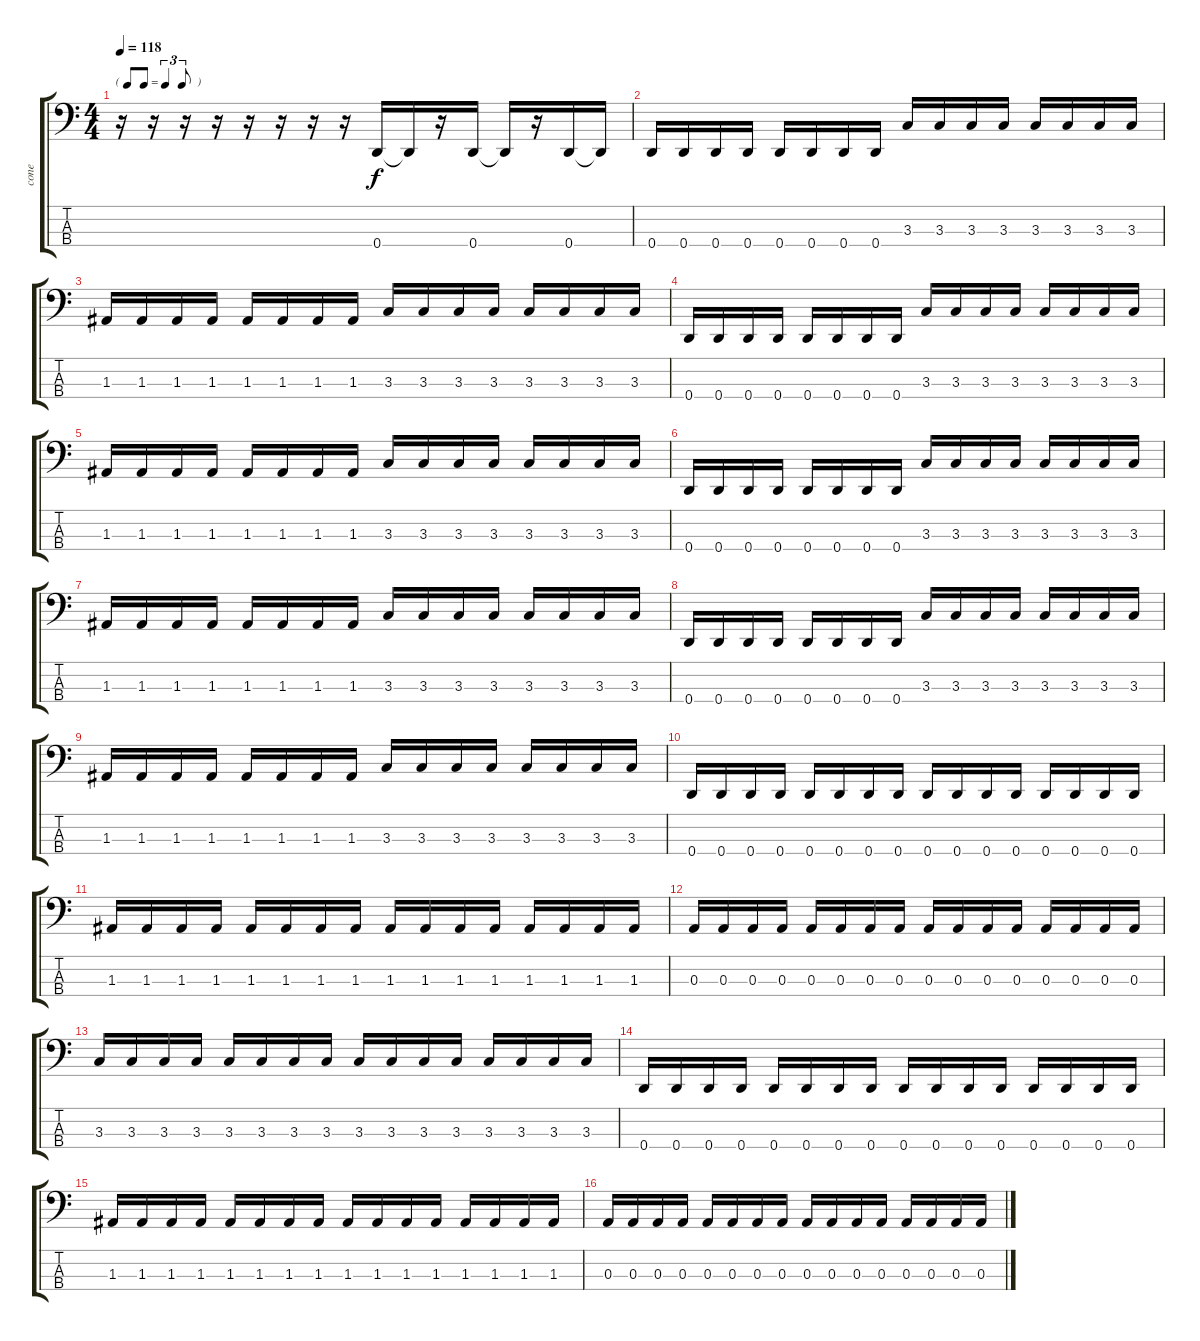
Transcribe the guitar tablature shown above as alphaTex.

\track ("cone" "cone") {instrument electricbasspick}
\staff {score tabs}
\tuning (G2 D2 A1 D1) {hide}
\ts (4 4)
\tf triplet8th
\tempo 118
\clef f4
\ks c
r.16{dy f} r.16 r.16 r.16 r.16 r.16 r.16 r.16 0.4.16 0.4{t}.16 r.16 0.4.16 0.4{t}.16 r.16 0.4.16 0.4{t}.16 |
0.4.16 0.4.16 0.4.16 0.4.16 0.4.16 0.4.16 0.4.16 0.4.16 3.3.16 3.3.16 3.3.16 3.3.16 3.3.16 3.3.16 3.3.16 3.3.16 |
1.3.16 1.3.16 1.3.16 1.3.16 1.3.16 1.3.16 1.3.16 1.3.16 3.3.16 3.3.16 3.3.16 3.3.16 3.3.16 3.3.16 3.3.16 3.3.16 |
0.4.16 0.4.16 0.4.16 0.4.16 0.4.16 0.4.16 0.4.16 0.4.16 3.3.16 3.3.16 3.3.16 3.3.16 3.3.16 3.3.16 3.3.16 3.3.16 |
1.3.16 1.3.16 1.3.16 1.3.16 1.3.16 1.3.16 1.3.16 1.3.16 3.3.16 3.3.16 3.3.16 3.3.16 3.3.16 3.3.16 3.3.16 3.3.16 |
0.4.16 0.4.16 0.4.16 0.4.16 0.4.16 0.4.16 0.4.16 0.4.16 3.3.16 3.3.16 3.3.16 3.3.16 3.3.16 3.3.16 3.3.16 3.3.16 |
1.3.16 1.3.16 1.3.16 1.3.16 1.3.16 1.3.16 1.3.16 1.3.16 3.3.16 3.3.16 3.3.16 3.3.16 3.3.16 3.3.16 3.3.16 3.3.16 |
0.4.16 0.4.16 0.4.16 0.4.16 0.4.16 0.4.16 0.4.16 0.4.16 3.3.16 3.3.16 3.3.16 3.3.16 3.3.16 3.3.16 3.3.16 3.3.16 |
1.3.16 1.3.16 1.3.16 1.3.16 1.3.16 1.3.16 1.3.16 1.3.16 3.3.16 3.3.16 3.3.16 3.3.16 3.3.16 3.3.16 3.3.16 3.3.16 |
0.4.16 0.4.16 0.4.16 0.4.16 0.4.16 0.4.16 0.4.16 0.4.16 0.4.16 0.4.16 0.4.16 0.4.16 0.4.16 0.4.16 0.4.16 0.4.16 |
1.3.16 1.3.16 1.3.16 1.3.16 1.3.16 1.3.16 1.3.16 1.3.16 1.3.16 1.3.16 1.3.16 1.3.16 1.3.16 1.3.16 1.3.16 1.3.16 |
0.3.16 0.3.16 0.3.16 0.3.16 0.3.16 0.3.16 0.3.16 0.3.16 0.3.16 0.3.16 0.3.16 0.3.16 0.3.16 0.3.16 0.3.16 0.3.16 |
3.3.16 3.3.16 3.3.16 3.3.16 3.3.16 3.3.16 3.3.16 3.3.16 3.3.16 3.3.16 3.3.16 3.3.16 3.3.16 3.3.16 3.3.16 3.3.16 |
0.4.16 0.4.16 0.4.16 0.4.16 0.4.16 0.4.16 0.4.16 0.4.16 0.4.16 0.4.16 0.4.16 0.4.16 0.4.16 0.4.16 0.4.16 0.4.16 |
1.3.16 1.3.16 1.3.16 1.3.16 1.3.16 1.3.16 1.3.16 1.3.16 1.3.16 1.3.16 1.3.16 1.3.16 1.3.16 1.3.16 1.3.16 1.3.16 |
0.3.16 0.3.16 0.3.16 0.3.16 0.3.16 0.3.16 0.3.16 0.3.16 0.3.16 0.3.16 0.3.16 0.3.16 0.3.16 0.3.16 0.3.16 0.3.16
